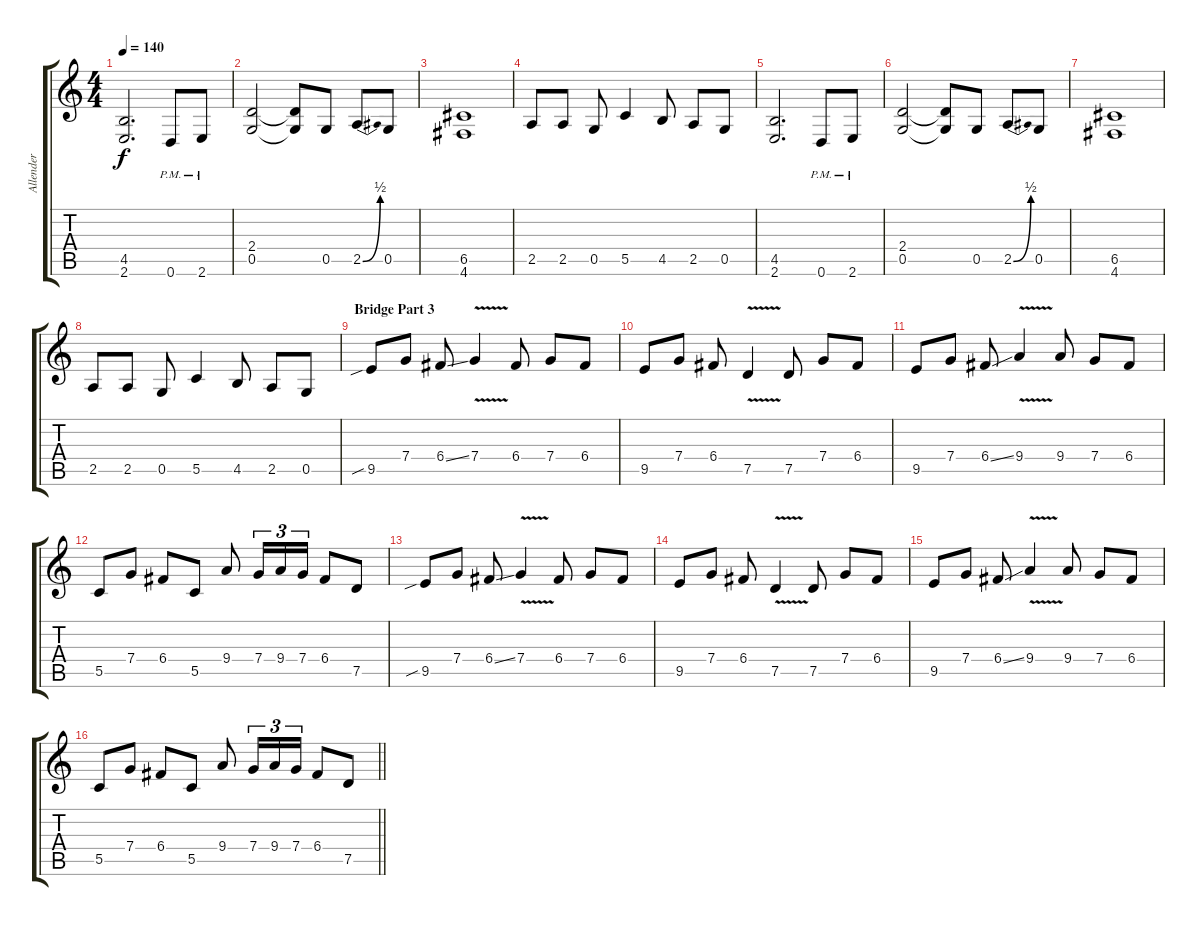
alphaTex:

\track ("Allender" "Allender") {instrument distortionguitar}
\staff {score tabs}
\tuning (D4 A3 F3 C3 G2 D2) {hide}
\ts (4 4)
\tempo 140
\clef g2
\ks c
(4.5 2.6).2{d dy f} 0.6{pm}.8 2.6{pm}.8 |
(2.4 0.5).2 (2.4{t} 0.5{t}).8 0.5.8 2.5{be (bend 0 0 60 2)}.8 0.5.8 |
(6.5 4.6).1 |
2.5.8 2.5.8 0.5.8 5.5.4 4.5.8 2.5.8 0.5.8 |
(4.5 2.6).2{d} 0.6{pm}.8 2.6{pm}.8 |
(2.4 0.5).2 (2.4{t} 0.5{t}).8 0.5.8 2.5{be (bend 0 0 60 2)}.8 0.5.8 |
(6.5 4.6).1 |
2.5.8 2.5.8 0.5.8 5.5.4 4.5.8 2.5.8 0.5.8 |
\section ("" "Bridge Part 3")
9.5{sib}.8 7.4.8 6.4{ss}.8 7.4{v}.4 6.4.8 7.4.8 6.4.8 |
9.5.8 7.4.8 6.4.8 7.5{v}.4 7.5.8 7.4.8 6.4.8 |
9.5.8 7.4.8 6.4{ss}.8 9.4{v}.4 9.4.8 7.4.8 6.4.8 |
5.5.8 7.4.8 6.4.8 5.5.8 9.4.8 7.4.16{tu (3 2)} 9.4.16{tu (3 2)} 7.4.16{tu (3 2)} 6.4.8 7.5.8 |
9.5{sib}.8 7.4.8 6.4{ss}.8 7.4{v}.4 6.4.8 7.4.8 6.4.8 |
9.5.8 7.4.8 6.4.8 7.5{v}.4 7.5.8 7.4.8 6.4.8 |
9.5.8 7.4.8 6.4{ss}.8 9.4{v}.4 9.4.8 7.4.8 6.4.8 |
\barLineRight lightlight
5.5.8 7.4.8 6.4.8 5.5.8 9.4.8 7.4.16{tu (3 2)} 9.4.16{tu (3 2)} 7.4.16{tu (3 2)} 6.4.8 7.5.8
